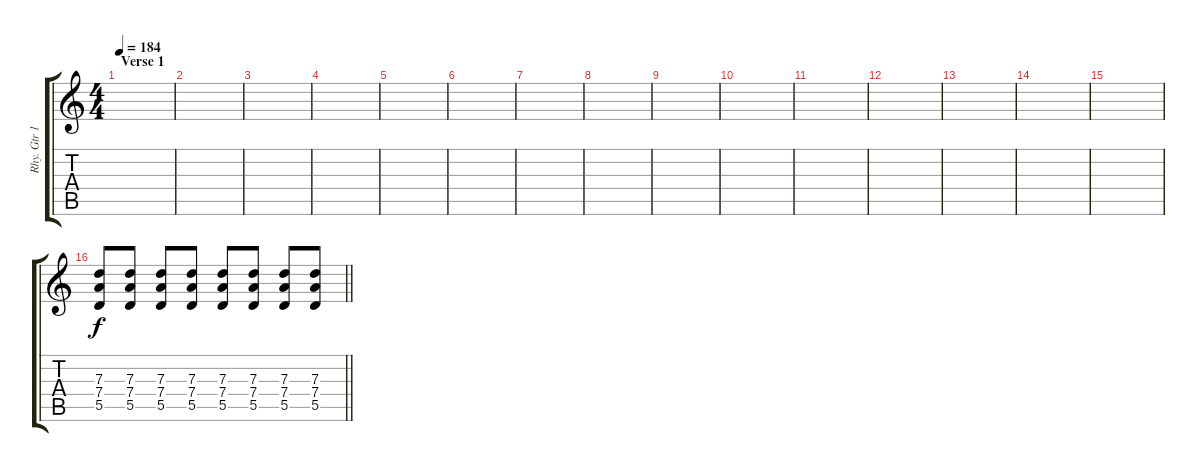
\track ("Rhy. Gtr 1" "Rhy. Gtr 1") {instrument distortionguitar}
\staff {score tabs}
\tuning (E4 B3 G3 D3 A2 E2) {hide}
\ts (4 4)
\section ("" "Verse 1")
\tempo 184
\clef g2
\ks c
|
|
|
|
|
|
|
|
|
|
|
|
|
|
|
\barLineRight lightlight
(7.3 7.4 5.5).8 (7.3 7.4 5.5).8 (7.3 7.4 5.5).8 (7.3 7.4 5.5).8 (7.3 7.4 5.5).8 (7.3 7.4 5.5).8 (7.3 7.4 5.5).8 (7.3 7.4 5.5).8
